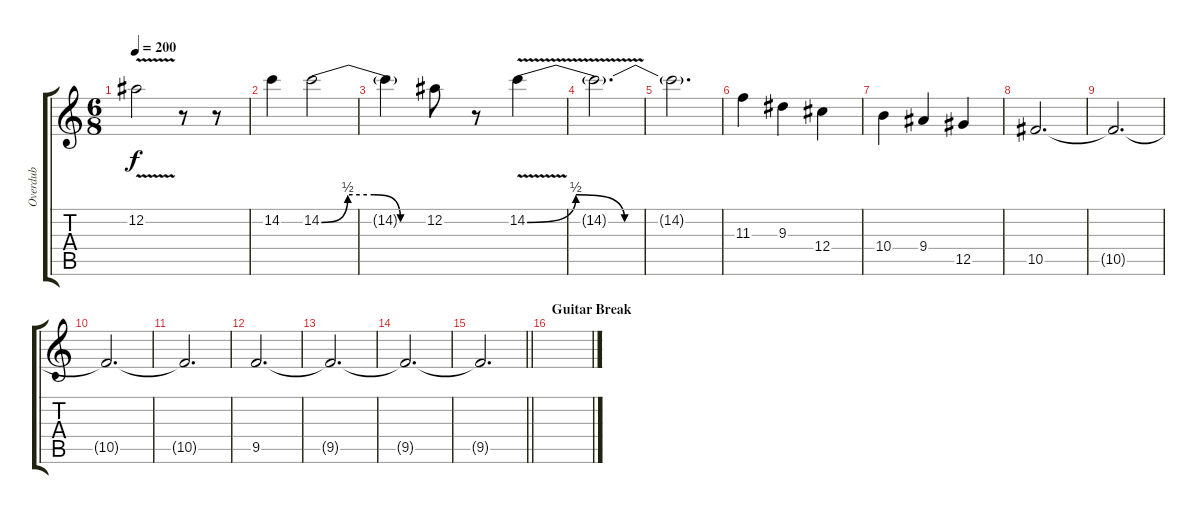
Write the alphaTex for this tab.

\track ("Overdub" "Overdub") {instrument overdrivenguitar}
\staff {score tabs}
\tuning (Eb4 Bb3 Gb3 Db3 Ab2 Eb2) {hide}
\ts (6 8)
\tempo 200
\clef g2
\ks c
12.2{v}.2{dy f} r.8 r.8 |
14.2.4 14.2{be (custom 0 0 15 2 30 2 45 0 60 0)}.2 |
14.2{t}.4 12.2.8 r.8 14.2{be (custom 0 0 15 2 30 0 45 0 60 0) v}.4 |
14.2{t}.2{d} |
14.2{t}.2{d} |
11.3.4 9.3.4 12.4.4 |
10.4.4 9.4.4 12.5.4 |
10.5.2{d} |
10.5{t}.2{d} |
10.5{t}.2{d} |
10.5{t}.2{d} |
9.5.2{d balance 8} |
9.5{t}.2{d} |
9.5{t}.2{d} |
\barLineRight lightlight
9.5{t}.2{d} |
\section ("" "Guitar Break")
